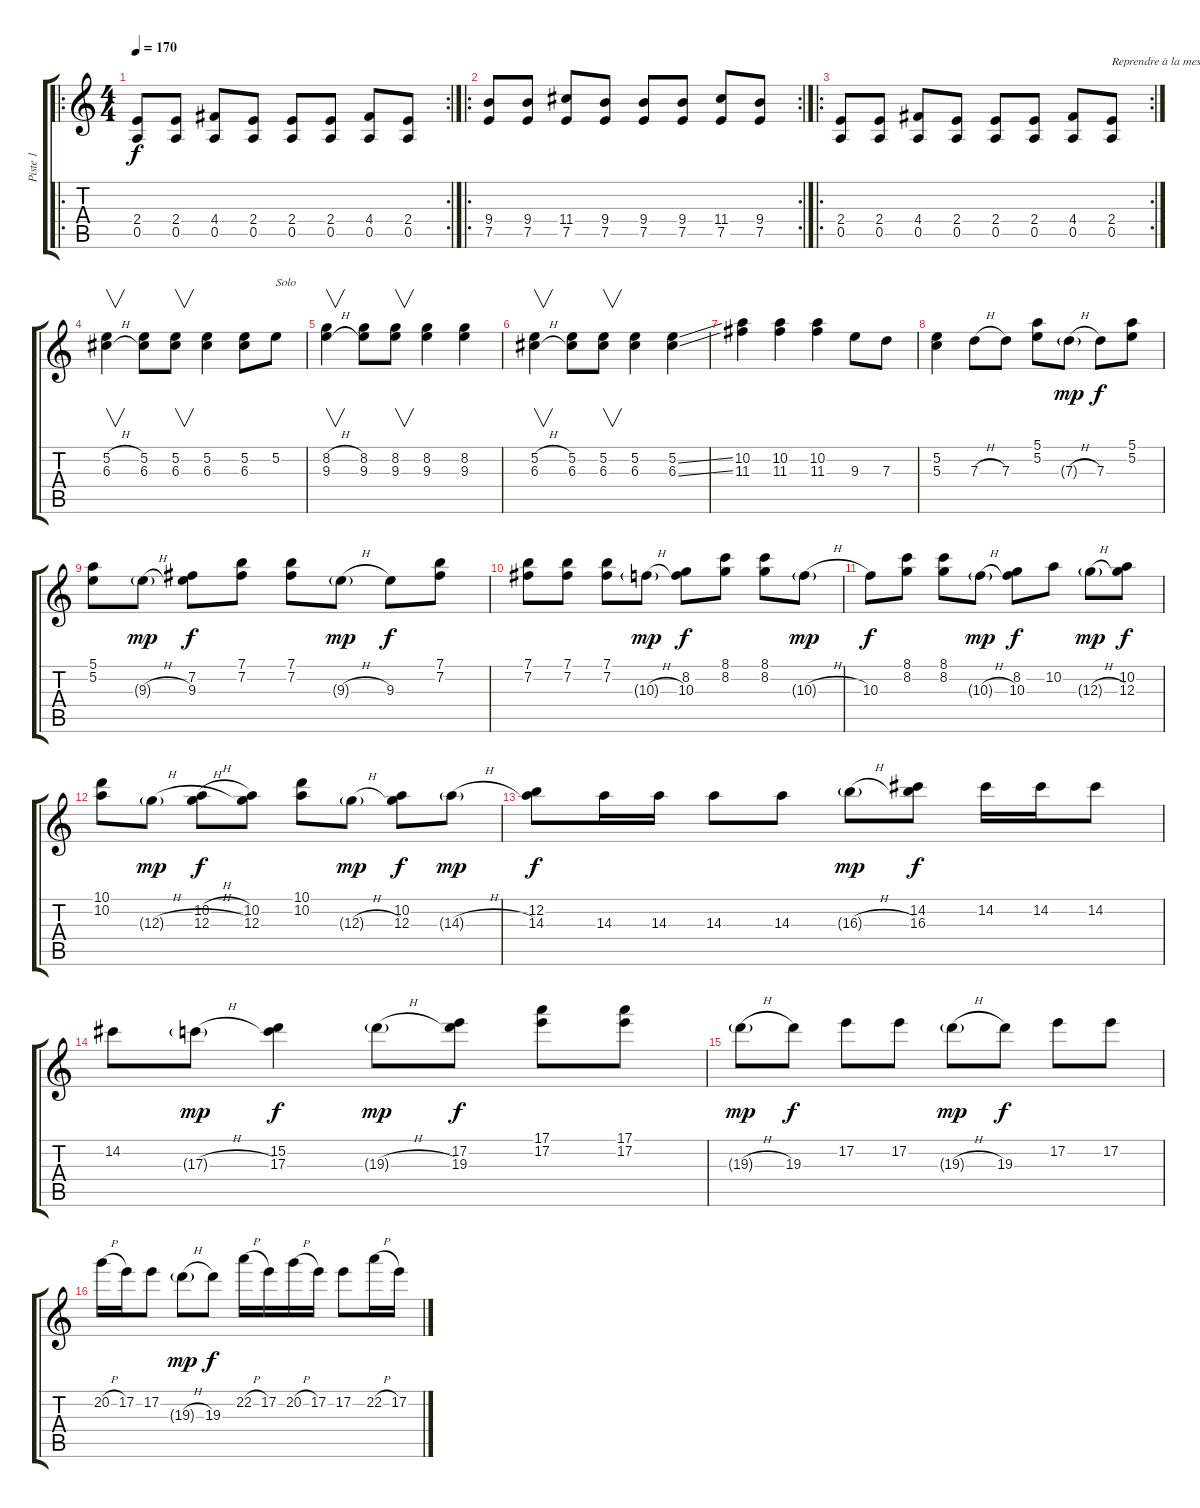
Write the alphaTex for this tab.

\track ("Piste 1" "Piste 1") {instrument overdrivenguitar}
\staff {score tabs}
\tuning (E4 B3 G3 D3 A2 E2) {hide}
\ro
\rc 2
\ts (4 4)
\tempo 170
\clef g2
\ks c
(2.4 0.5).8{dy f} (2.4 0.5).8 (4.4 0.5).8 (2.4 0.5).8 (2.4 0.5).8 (2.4 0.5).8 (4.4 0.5).8 (2.4 0.5).8 |
\ro
\rc 2
(9.4 7.5).8 (9.4 7.5).8 (11.4 7.5).8 (9.4 7.5).8 (9.4 7.5).8 (9.4 7.5).8 (11.4 7.5).8 (9.4 7.5).8 |
\ro
\rc 2
(2.4 0.5).8 (2.4 0.5).8 (4.4 0.5).8 (2.4 0.5).8 (2.4 0.5).8 (2.4 0.5).8 (4.4 0.5).8 (2.4 0.5).8{txt "Reprendre à la mesure 10"} |
(5.2{h} 6.3{h}).4{v} (5.2 6.3).8 (5.2 6.3).8{v} (5.2 6.3).4 (5.2 6.3).8 5.2.8{txt "Solo"} |
(8.2{h} 9.3{h}).4{v} (8.2 9.3).8 (8.2 9.3).8{v} (8.2 9.3).4 (8.2 9.3).4 |
(5.2{h} 6.3{h}).4{v} (5.2 6.3).8 (5.2 6.3).8{v} (5.2 6.3).4 (5.2{ss} 6.3{ss}).4 |
(10.2 11.3).4 (10.2 11.3).4 (10.2 11.3).4 9.3.8 7.3.8 |
(5.2 5.3).4 7.3{h}.8 7.3.8 (5.1 5.2).8 7.3{h g}.8{dy mp} 7.3.8{dy f} (5.1 5.2).8 |
(5.1 5.2).8 9.3{h g}.8{dy mp} (7.2 9.3).8{dy f} (7.1 7.2).8 (7.1 7.2).8 9.3{h g}.8{dy mp} 9.3.8{dy f} (7.1 7.2).8 |
(7.1 7.2).8 (7.1 7.2).8 (7.1 7.2).8 10.3{h g}.8{dy mp} (8.2 10.3).8{dy f} (8.1 8.2).8 (8.1 8.2).8 10.3{h g}.8{dy mp} |
10.3.8{dy f} (8.1 8.2).8 (8.1 8.2).8 10.3{h g}.8{dy mp} (8.2 10.3).8{dy f} 10.2.8 12.3{h g}.8{dy mp} (10.2 12.3).8{dy f} |
(10.1 10.2).8 12.3{h g}.8{dy mp} (10.2{h} 12.3{h}).8{dy f} (10.2 12.3).8 (10.1 10.2).8 12.3{h g}.8{dy mp} (10.2 12.3).8{dy f} 14.3{h g}.8{dy mp} |
(12.2 14.3).8{dy f} 14.3.16 14.3.16 14.3.8 14.3.8 16.3{h g}.8{dy mp} (14.2 16.3).8{dy f} 14.2.16 14.2.16 14.2.8 |
14.2.8 17.3{h g}.8{dy mp} (15.2 17.3).4{dy f} 19.3{h g}.8{dy mp} (17.2 19.3).8{dy f} (17.1 17.2).8 (17.1 17.2).8 |
19.3{h g}.8{dy mp} 19.3.8{dy f} 17.2.8 17.2.8 19.3{h g}.8{dy mp} 19.3.8{dy f} 17.2.8 17.2.8 |
20.2{h}.16 17.2.16 17.2.8 19.3{h g}.8{dy mp} 19.3.8{dy f} 22.2{h}.16 17.2.16 20.2{h}.16 17.2.16 17.2.8 22.2{h}.16 17.2.16
